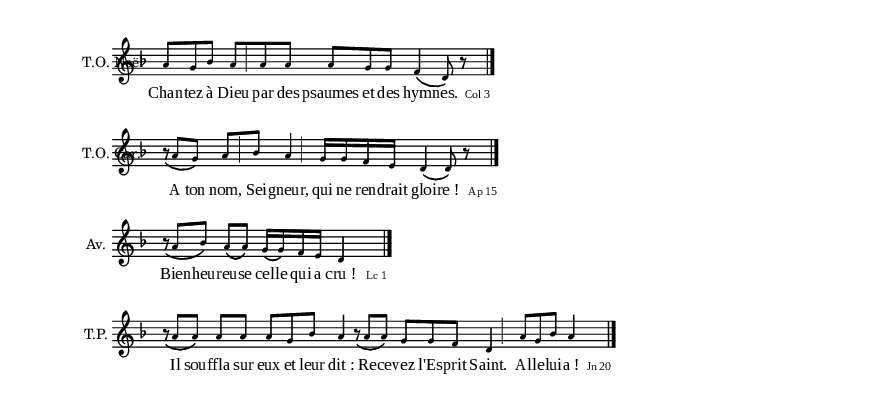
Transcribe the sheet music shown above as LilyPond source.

\version "2.10.0"
 \include "definitions.ly"
%\markup {AT 7}

\relative a' { 
	\new Staff {
		\cadenzaOn
		\key f \major
		\set Staff.instrumentName = \markup{ \center-align { T.O. Noël } }
		\times 2/3 { a8[ g bes] }
		\times 2/3 { a8[\cesure \pespace a a] }
		\times 2/3 { a8[ g g] }
		f4\( d8\) r8
		\endBar
	}

	\addlyrics {
		Chan -- tez à Dieu par des psaumes et des hym -- nes.
		\markup { \citation #"Col 3" } }
	
}
\relative a' { 
	\new Staff {
		\cadenzaOn
		\key f \major
		\set Staff.instrumentName = \markup{ \center-align { T.O. Car. } }
		 
		\times 2/3 { r8_\(a[ g]\) }
		a8[ \cesure\pespace bes] a4 
		\cesure\pespace
		g16[ g f e] d4\( d8 \) r
		
		\endBar
	}

	\addlyrics {
		A ton nom, Sei -- gneur, qui ne ren -- drait gloi -- "re !"
		\markup { \citation #" Ap 15" } }
	
}

            
\relative a' { 
	\new Staff {
		\cadenzaOn
		\key f \major
		\set Staff.instrumentName = \markup{ \center-align { Av. } }
		
		
\times 2/3 { r8_\( a[ bes\)] }
 a[ \(a\)] g16[ \(g\) f e] d4		
		
		\endBar
	}

	\addlyrics {
		Bien -- heu -- reu -- se cel -- le qui a "cru !"
		\markup { \citation #" Lc 1" } }
	
}
\relative a' { 
	\new Staff {
		\cadenzaOn
		\key f \major
		\set Staff.instrumentName = \markup{ \center-align { T.P. } }
		\times 2/3 { r8_\( a[ a]\) }
		a8[ a]
		\times 2/3 { a8[ g bes] } a4 \pespace
		\times 2/3 { r8_\( a[ a]\) }
		\times 2/3 { g8[ g f] }	d4	
		\cesure\pespace
		\times 2/3 {a'8[ g bes] }
		a4
		\endBar
	}

	\addlyrics {
		Il sou -- ffla sur eux et leur "dit :" Re -- ce -- vez l'Es -- prit Saint. Al -- le -- lui -- "a !"
		\markup { \citation #"Jn 20" } }
	
}


       
    
